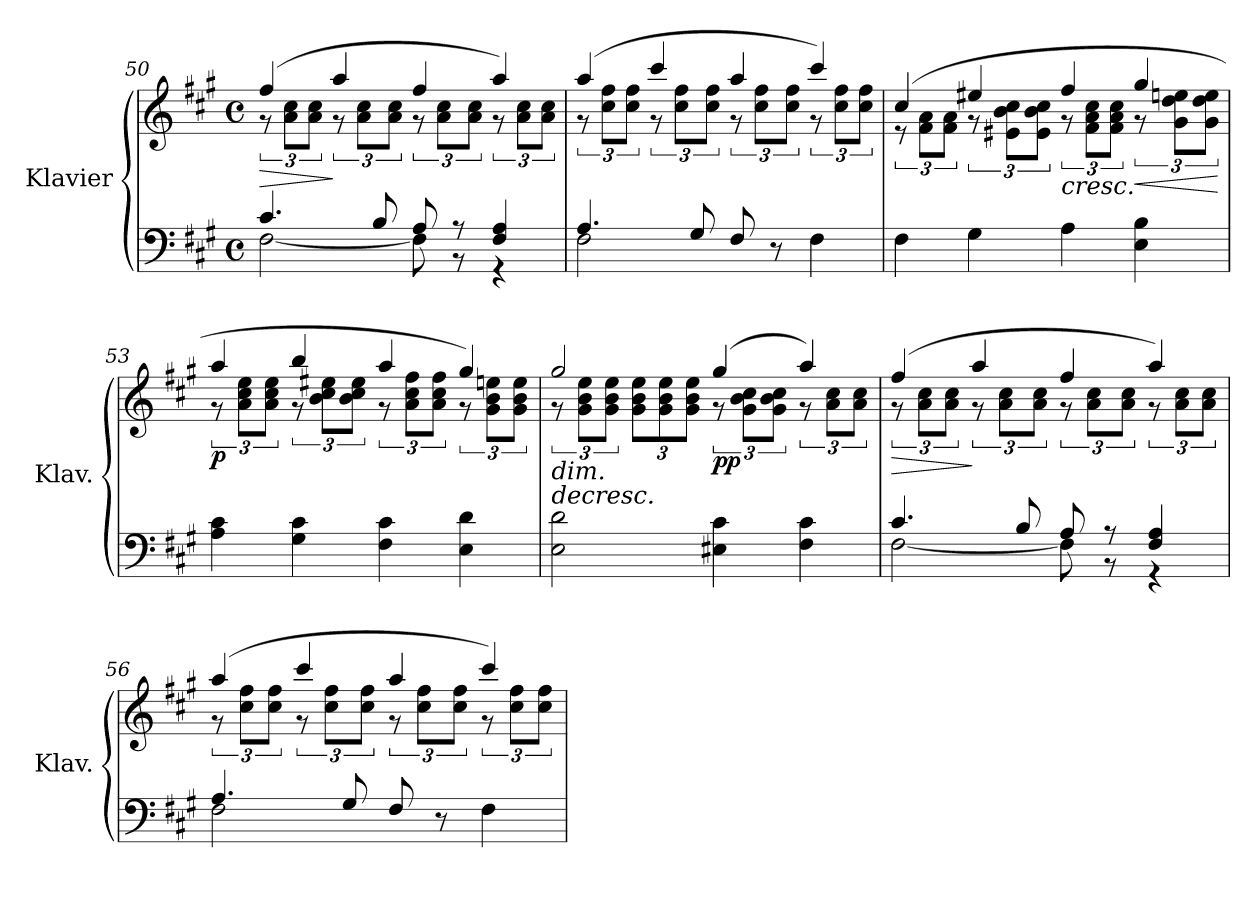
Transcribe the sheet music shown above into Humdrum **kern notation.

**kern	**kern	**dynam
*part1	*part1	*part1
*staff2	*staff1	*staff1/2
*I"Klavier	*	*
*I'Klav.	*	*
!!LO:LB:g=z
*clefF4	*clefG2	*
*k[f#c#g#]	*k[f#c#g#]	*
*M4/4	*M4/4	*
*met(c)	*met(c)	*
=50	=50	=50
*^	*	*
!	!	!	!LO:HP:b
*	*	*^	*
4.c#/	[2F#\	(>4ff#/	12r	>
.	.	.	12a\ 12cc#\L	.
.	.	.	12a\ 12cc#\J	.
.	.	4aa/	12r	]
.	.	.	12a\ 12cc#\L	.
8B/	.	.	.	.
.	.	.	12a\ 12cc#\J	.
8A/	8F#\]	4ff#/	12r	.
.	.	.	12a\ 12cc#\L	.
8r	8r	.	.	.
.	.	.	12a\ 12cc#\J	.
4F#/ 4A/	4r	4aa/)	12r	.
.	.	.	12a\ 12cc#\L	.
.	.	.	12a\ 12cc#\J	.
=51	=51	=51	=51	=51
4.A/	2F#\	(>4aa/	12r	.
.	.	.	12cc#\ 12ff#\L	.
.	.	.	12cc#\ 12ff#\J	.
.	.	4ccc#/	12r	.
.	.	.	12cc#\ 12ff#\L	.
8G#/	.	.	.	.
.	.	.	12cc#\ 12ff#\J	.
8F#/	4ryy	4aa/	12r	.
.	.	.	12cc#\ 12ff#\L	.
8r	.	.	.	.
.	.	.	12cc#\ 12ff#\J	.
4ryy	4F#\	4ccc#/)	12r	.
.	.	.	12cc#\ 12ff#\L	.
.	.	.	12cc#\ 12ff#\J	.
*v	*v	*	*	*
=52	=52	=52	=52
4F#\	(>4cc#/	12r	.
.	.	12f#\ 12a\L	.
.	.	12f#\ 12a\J	.
4G#\	4ee#X/	12r	.
.	.	12e#X\ 12b\ 12cc#\L	.
.	.	12e#\ 12b\ 12cc#\J	.
!	!LO:TX:b:i:t=cresc.	!	!
4A\	4ff#/	12r	.
.	.	12f#\ 12a\ 12cc#\L	.
.	.	12f#\ 12a\ 12cc#\J	.
!	!	!	!LO:HP:b
4E\ 4B\	4gg#/	12r	<
.	.	12g#\ 12dd\ 12een\L	.
.	.	12g#\ 12dd\ 12ee\J	.
*	*v	*v	*
.	.	[
=53	=53	=53
*	*^	*
!	!	!	!LO:DY:b
4A\ 4c#\	4aa/	12r	p
.	.	12a\ 12cc#\ 12ee\L	.
.	.	12a\ 12cc#\ 12ee\J	.
4G#\ 4c#\	4bb/	12r	.
.	.	12b\ 12cc#\ 12ee#X\L	.
.	.	12b\ 12cc#\ 12ee#\J	.
4F#\ 4c#\	4aa/	12r	.
.	.	12a\ 12cc#\ 12ff#\L	.
.	.	12a\ 12cc#\ 12ff#\J	.
4E\ 4d\	4gg#/)	12r	.
.	.	12g#\ 12b\ 12een\L	.
.	.	12g#\ 12b\ 12ee\J	.
!!LO:LB:g=z	!!
=54	=54	=54	=54
!	!LO:TX:b:i:t=dim.	!	!
!	!	!	!LO:HP:b
2E\ 2d\	2gg#/	12r	>
.	.	12g#\ 12b\ 12ee\L	.
.	.	12g#\ 12b\ 12ee\J	.
*	*	*Xbrackettup	*
.	.	12g#\ 12b\ 12ee\L	.
.	.	12g#\ 12b\ 12ee\	.
.	.	12g#\ 12b\ 12ee\J	.
*	*	*brackettup	*
!	!	!	!LO:DY:b
4E#X\ 4c#\	(>4gg#/	12r	pp
.	.	12g#\ 12b\ 12cc#\L	.
.	.	12g#\ 12b\ 12cc#\J	.
4F#\ 4c#\	4aa/)	12r	]
.	.	12a\ 12cc#\L	.
.	.	12a\ 12cc#\J	.
=55	=55	=55	=55
*^	*	*	*
!	!	!	!	!LO:HP:b
4.c#/	[2F#\	(>4ff#/	12r	>
.	.	.	12a\ 12cc#\L	.
.	.	.	12a\ 12cc#\J	.
.	.	4aa/	12r	]
.	.	.	12a\ 12cc#\L	.
8B/	.	.	.	.
.	.	.	12a\ 12cc#\J	.
8A/	8F#\]	4ff#/	12r	.
.	.	.	12a\ 12cc#\L	.
8r	8r	.	.	.
.	.	.	12a\ 12cc#\J	.
4F#/ 4A/	4r	4aa/)	12r	.
.	.	.	12a\ 12cc#\L	.
.	.	.	12a\ 12cc#\J	.
=56	=56	=56	=56	=56
4.A/	2F#\	(>4aa/	12r	.
.	.	.	12cc#\ 12ff#\L	.
.	.	.	12cc#\ 12ff#\J	.
.	.	4ccc#/	12r	.
.	.	.	12cc#\ 12ff#\L	.
8G#/	.	.	.	.
.	.	.	12cc#\ 12ff#\J	.
8F#/	4ryy	4aa/	12r	.
.	.	.	12cc#\ 12ff#\L	.
8r	.	.	.	.
.	.	.	12cc#\ 12ff#\J	.
4ryy	4F#\	4ccc#/)	12r	.
.	.	.	12cc#\ 12ff#\L	.
.	.	.	12cc#\ 12ff#\J	.
*v	*v	*	*	*
*	*v	*v	*
=	=	=
*-	*-	*-
